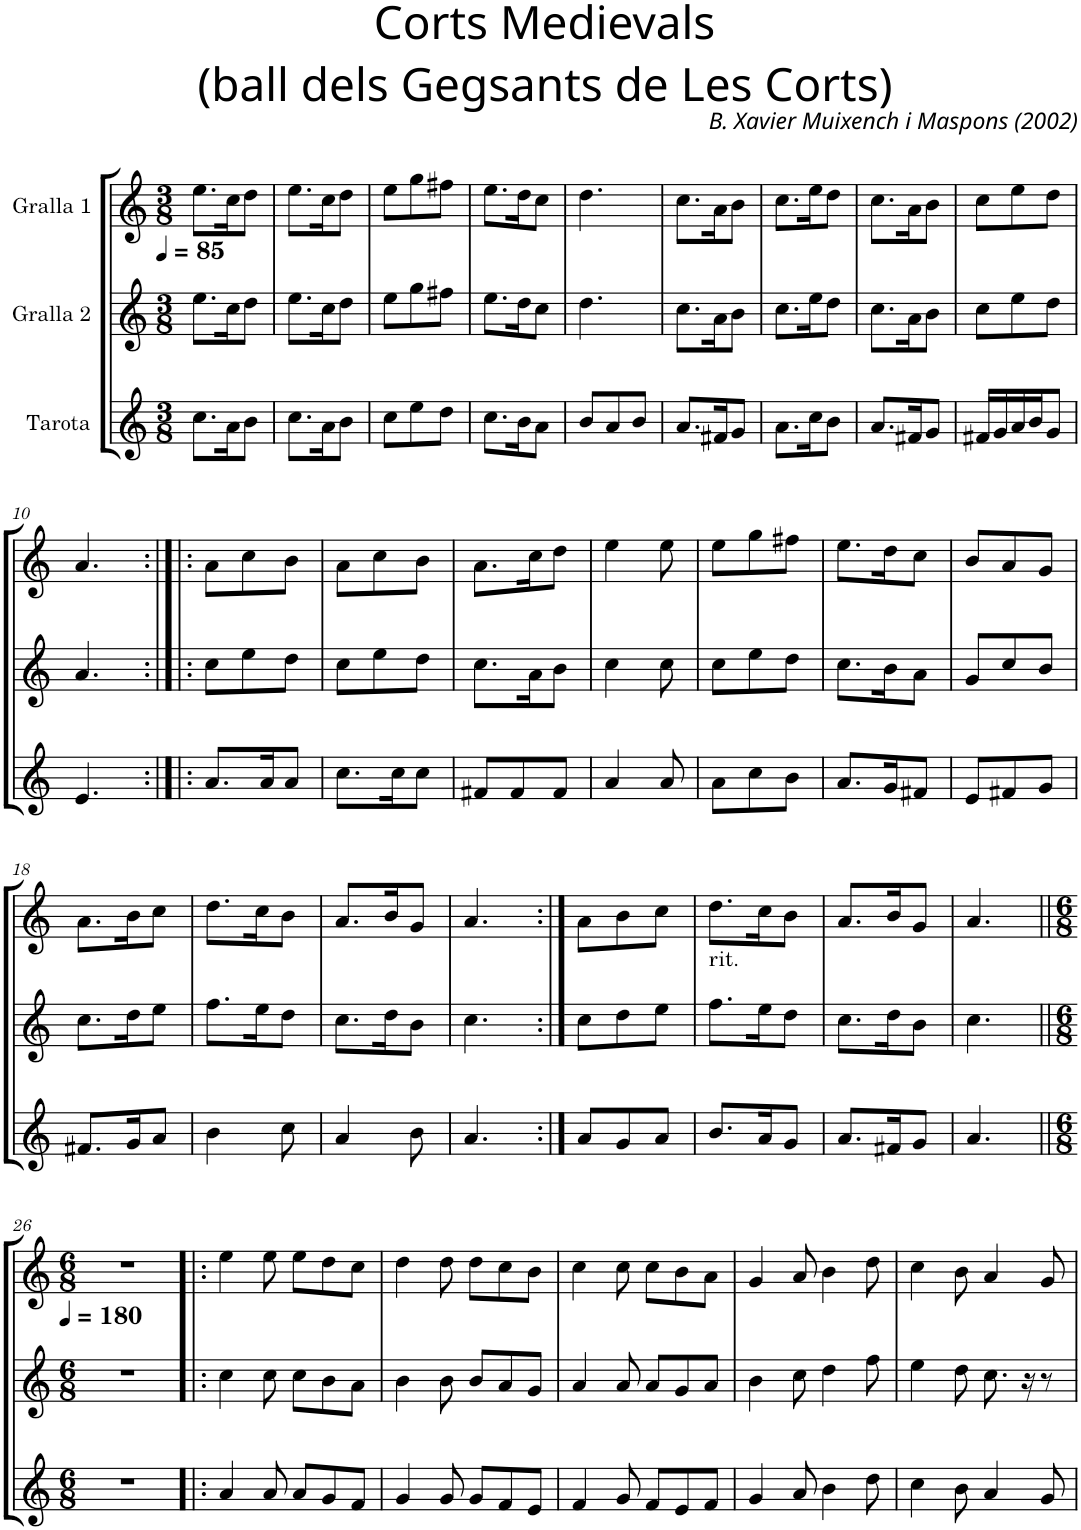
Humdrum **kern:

**kern	**kern	**kern
*part3	*part2	*part1
*staff3	*staff2	*staff1
*I"Tarota	*I"Gralla 2	*I"Gralla 1
*clefG2	*clefG2	*clefG2
*k[]	*k[]	*k[]
*M3/8	*M3/8	*M3/8
*MM85	*MM85	*MM85
=1	=1	=1
8.cc\L	8.ee\L	8.ee\L
16a\K	16cc\K	16cc\K
8b\J	8dd\J	8dd\J
=2	=2	=2
8.cc\L	8.ee\L	8.ee\L
16a\K	16cc\K	16cc\K
8b\J	8dd\J	8dd\J
=3	=3	=3
8cc\L	8ee\L	8ee\L
8ee\	8gg\	8gg\
8dd\J	8ff#X\J	8ff#X\J
=4	=4	=4
8.cc\L	8.ee\L	8.ee\L
16b\K	16dd\K	16dd\K
8a\J	8cc\J	8cc\J
=5	=5	=5
8b/L	4.dd\	4.dd\
8a/	.	.
8b/J	.	.
=6	=6	=6
8.a/L	8.cc\L	8.cc\L
16f#X/K	16a\K	16a\K
8g/J	8b\J	8b\J
=7	=7	=7
8.a\L	8.cc\L	8.cc\L
16cc\K	16ee\K	16ee\K
8b\J	8dd\J	8dd\J
=8	=8	=8
8.a/L	8.cc\L	8.cc\L
16f#X/K	16a\K	16a\K
8g/J	8b\J	8b\J
=9	=9	=9
16f#X/LL	8cc\L	8cc\L
16g/	.	.
16a/	8ee\	8ee\
16b/J	.	.
8g/J	8dd\J	8dd\J
!!LO:LB:g=z
=10	=10	=10
4.e/	4.a/	4.a/
=11:|!|:	=11:|!|:	=11:|!|:
8.a/L	8cc\L	8a\L
.	8ee\	8cc\
16a/K	.	.
8a/J	8dd\J	8b\J
=12	=12	=12
8.cc\L	8cc\L	8a\L
.	8ee\	8cc\
16cc\K	.	.
8cc\J	8dd\J	8b\J
=13	=13	=13
8f#X/L	8.cc\L	8.a\L
8f#/	.	.
.	16a\K	16cc\K
8f#/J	8b\J	8dd\J
=14	=14	=14
4a/	4cc\	4ee\
8a/	8cc\	8ee\
=15	=15	=15
8a\L	8cc\L	8ee\L
8cc\	8ee\	8gg\
8b\J	8dd\J	8ff#X\J
=16	=16	=16
8.a/L	8.cc\L	8.ee\L
16g/K	16b\K	16dd\K
8f#X/J	8a\J	8cc\J
=17	=17	=17
8e/L	8g/L	8b/L
8f#X/	8cc/	8a/
8g/J	8b/J	8g/J
!!LO:LB:g=z
=18	=18	=18
8.f#X/L	8.cc\L	8.a\L
16g/K	16dd\K	16b\K
8a/J	8ee\J	8cc\J
=19	=19	=19
4b\	8.ff\L	8.dd\L
.	16ee\K	16cc\K
8cc\	8dd\J	8b\J
=20	=20	=20
4a/	8.cc\L	8.a/L
.	16dd\K	16b/K
8b\	8b\J	8g/J
=21	=21	=21
4.a/	4.cc\	4.a/
=22:|!	=22:|!	=22:|!
8a/L	8cc\L	8a\L
8g/	8dd\	8b\
8a/J	8ee\J	8cc\J
=23	=23	=23
!	!	!LO:TX:b:t=rit.
8.b/L	8.ff\L	8.dd\L
16a/K	16ee\K	16cc\K
8g/J	8dd\J	8b\J
=24	=24	=24
8.a/L	8.cc\L	8.a/L
16f#X/K	16dd\K	16b/K
8g/J	8b\J	8g/J
=25	=25	=25
4.a/	4.cc\	4.a/
!!LO:LB:g=z
=26||	=26||	=26||
*M6/8	*M6/8	*M6/8
*	*	*MM180
2.r	2.r	2.r
=27!|:	=27!|:	=27!|:
4a/	4cc\	4ee\
8a/	8cc\	8ee\
8a/L	8cc\L	8ee\L
8g/	8b\	8dd\
8f/J	8a\J	8cc\J
=28	=28	=28
4g/	4b\	4dd\
8g/	8b\	8dd\
8g/L	8b/L	8dd\L
8f/	8a/	8cc\
8e/J	8g/J	8b\J
=29	=29	=29
4f/	4a/	4cc\
8g/	8a/	8cc\
8f/L	8a/L	8cc\L
8e/	8g/	8b\
8f/J	8a/J	8a\J
=30	=30	=30
4g/	4b\	4g/
8a/	8cc\	8a/
4b\	4dd\	4b\
8dd\	8ff\	8dd\
=31	=31	=31
4cc\	4ee\	4cc\
8b\	8dd\	8b\
4a/	8.cc\	4a/
.	16r	.
8g/	8r	8g/
=	=	=
*-	*-	*-
